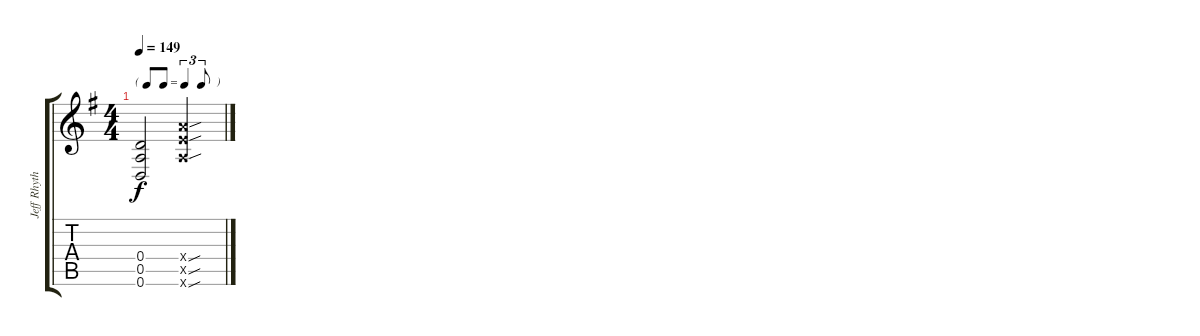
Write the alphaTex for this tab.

\track ("Jeff Rhythm" "Jeff Rhyth") {instrument distortionguitar}
\staff {score tabs}
\tuning (E4 B3 G3 D3 A2 D2) {hide}
\ts (4 4)
\tf triplet8th
\tempo 149
\clef g2
\ks g
(0.4 0.5 0.6).2{dy f} (7.4{sou x} 7.5{sou x} 7.6{sou x}).2
